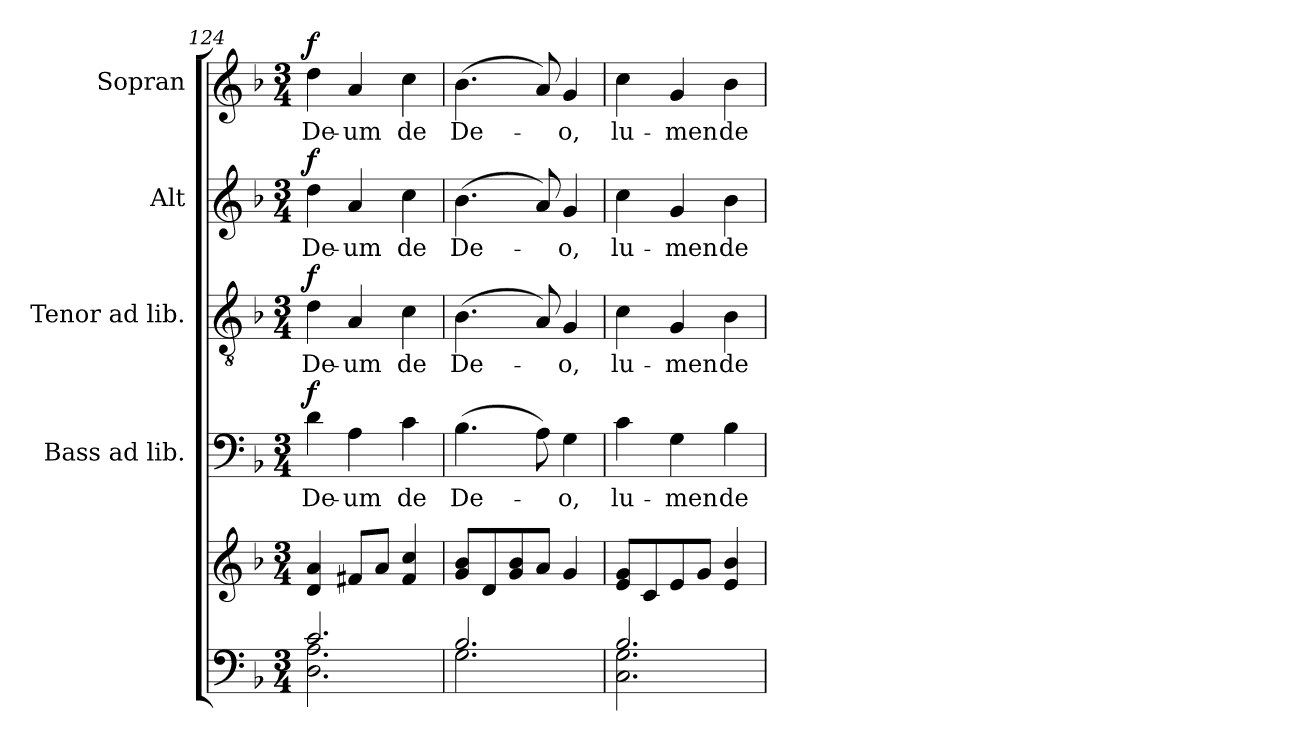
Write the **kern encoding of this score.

**kern	**kern	**kern	**text	**dynam	**kern	**text	**dynam	**kern	**text	**dynam	**kern	**text	**dynam
*part5	*part5	*part4	*part4	*part4	*part3	*part3	*part3	*part2	*part2	*part2	*part1	*part1	*part1
*staff6	*staff5	*staff4	*staff4	*staff4	*staff3	*staff3	*staff3	*staff2	*staff2	*staff2	*staff1	*staff1	*staff1
*	*	*I"Bass ad lib.	*	*	*I"Tenor ad lib.	*	*	*I"Alt	*	*	*I"Sopran	*	*
*	*	*I'B.	*	*	*I'T.	*	*	*I'A.	*	*	*I'S.	*	*
*clefF4	*clefG2	*clefF4	*	*	*clefGv2	*	*	*clefG2	*	*	*clefG2	*	*
*k[b-]	*k[b-]	*k[b-]	*	*	*k[b-]	*	*	*k[b-]	*	*	*k[b-]	*	*
*F:	*F:	*F:	*	*	*F:	*	*	*F:	*	*	*F:	*	*
*M3/4	*M3/4	*M3/4	*	*	*M3/4	*	*	*M3/4	*	*	*M3/4	*	*
=124	=124	=124	=124	=124	=124	=124	=124	=124	=124	=124	=124	=124	=124
*^	*	*	*	*	*	*	*	*	*	*	*	*	*
!	!	!	!	!LO:LY:b	!LO:DY:a	!	!LO:LY:b	!LO:DY:a	!	!LO:LY:b	!LO:DY:a	!	!LO:LY:b	!LO:DY:a
2.c/	2.D\ 2.A\	4d/ 4a/	4d\	De-	f	4d\	De-	f	4dd\	De-	f	4dd\	De-	f
!	!	!	!	!LO:LY:b	!	!	!LO:LY:b	!	!	!LO:LY:b	!	!	!LO:LY:b	!
.	.	8f#X/L	4A\	-um	.	4A/	-um	.	4a/	-um	.	4a/	-um	.
.	.	8a/J	.	.	.	.	.	.	.	.	.	.	.	.
!	!	!	!	!LO:LY:b	!	!	!LO:LY:b	!	!	!LO:LY:b	!	!	!LO:LY:b	!
.	.	4f#/ 4cc/	4c\	de	.	4c\	de	.	4cc\	de	.	4cc\	de	.
=125	=125	=125	=125	=125	=125	=125	=125	=125	=125	=125	=125	=125	=125	=125
!	!	!	!	!LO:LY:b	!	!	!LO:LY:b	!	!	!LO:LY:b	!	!	!LO:LY:b	!
2.B-/	2.G\	8g/ 8b-/L	(>4.B-\	De-	.	(>4.B-\	De-	.	(>4.b-\	De-	.	(>4.b-\	De-	.
.	.	8d/	.	.	.	.	.	.	.	.	.	.	.	.
.	.	8g/ 8b-/	.	.	.	.	.	.	.	.	.	.	.	.
.	.	8a/J	8A\)	.	.	8A/)	.	.	8a/)	.	.	8a/)	.	.
!	!	!	!	!LO:LY:b	!	!	!LO:LY:b	!	!	!LO:LY:b	!	!	!LO:LY:b	!
.	.	4g/	4G\	-o,	.	4G/	-o,	.	4g/	-o,	.	4g/	-o,	.
!!LO:PB:g=z
=126	=126	=126	=126	=126	=126	=126	=126	=126	=126	=126	=126	=126	=126	=126
!	!	!	!	!LO:LY:b	!	!	!LO:LY:b	!	!	!LO:LY:b	!	!	!LO:LY:b	!
2.B-/	2.C\ 2.G\	8e/ 8g/L	4c\	lu-	.	4c\	lu-	.	4cc\	lu-	.	4cc\	lu-	.
.	.	8c/	.	.	.	.	.	.	.	.	.	.	.	.
!	!	!	!	!LO:LY:b	!	!	!LO:LY:b	!	!	!LO:LY:b	!	!	!LO:LY:b	!
.	.	8e/	4G\	-men	.	4G/	-men	.	4g/	-men	.	4g/	-men	.
.	.	8g/J	.	.	.	.	.	.	.	.	.	.	.	.
!	!	!	!	!LO:LY:b	!	!	!LO:LY:b	!	!	!LO:LY:b	!	!	!LO:LY:b	!
.	.	4e/ 4b-/	4B-\	de	.	4B-\	de	.	4b-\	de	.	4b-\	de	.
*v	*v	*	*	*	*	*	*	*	*	*	*	*	*	*
=	=	=	=	=	=	=	=	=	=	=	=	=	=
*-	*-	*-	*-	*-	*-	*-	*-	*-	*-	*-	*-	*-	*-
